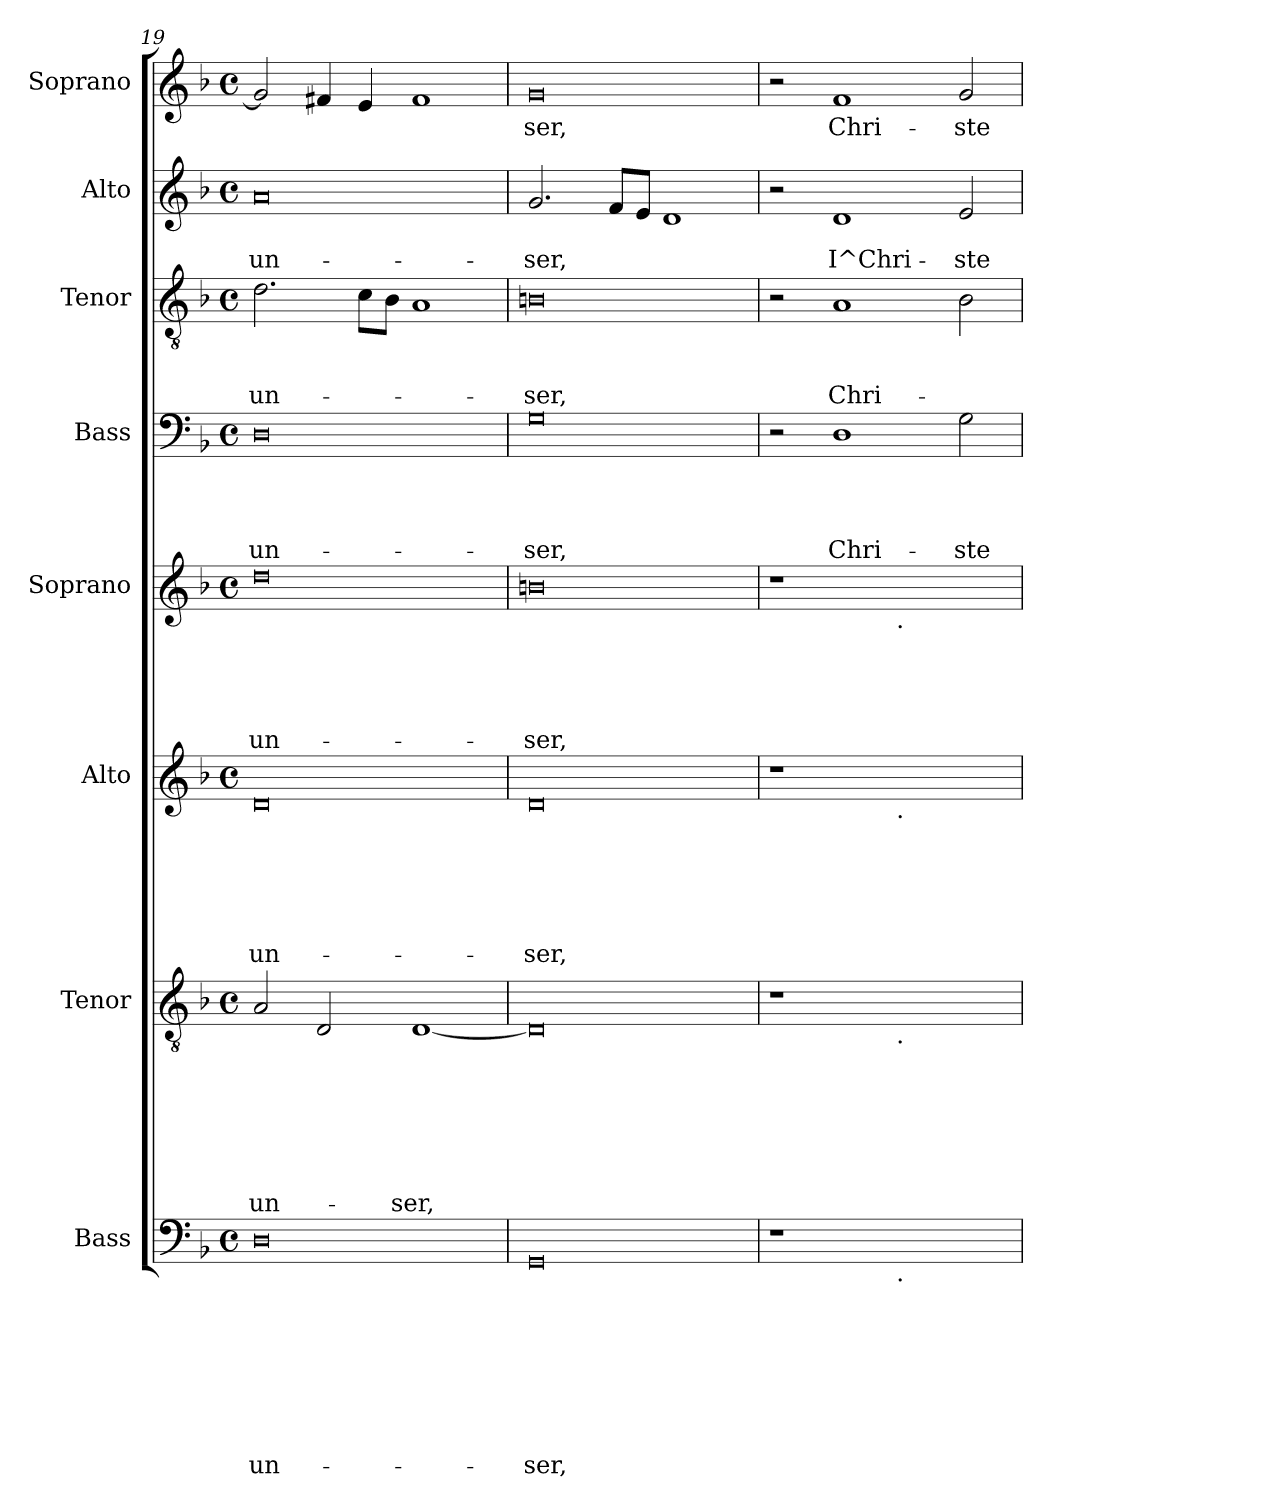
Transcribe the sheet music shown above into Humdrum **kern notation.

**kern	**text	**text	**text	**text	**text	**text	**text	**text	**kern	**text	**text	**text	**text	**text	**text	**text	**kern	**text	**text	**text	**text	**text	**text	**kern	**text	**text	**text	**text	**text	**kern	**text	**text	**text	**text	**kern	**text	**text	**text	**kern	**text	**text	**kern	**text
*part8	*part8	*part8	*part8	*part8	*part8	*part8	*part8	*part8	*part7	*part7	*part7	*part7	*part7	*part7	*part7	*part7	*part6	*part6	*part6	*part6	*part6	*part6	*part6	*part5	*part5	*part5	*part5	*part5	*part5	*part4	*part4	*part4	*part4	*part4	*part3	*part3	*part3	*part3	*part2	*part2	*part2	*part1	*part1
*staff8	*staff8	*staff8	*staff8	*staff8	*staff8	*staff8	*staff8	*staff8	*staff7	*staff7	*staff7	*staff7	*staff7	*staff7	*staff7	*staff7	*staff6	*staff6	*staff6	*staff6	*staff6	*staff6	*staff6	*staff5	*staff5	*staff5	*staff5	*staff5	*staff5	*staff4	*staff4	*staff4	*staff4	*staff4	*staff3	*staff3	*staff3	*staff3	*staff2	*staff2	*staff2	*staff1	*staff1
*I"Bass	*	*	*	*	*	*	*	*	*I"Tenor	*	*	*	*	*	*	*	*I"Alto	*	*	*	*	*	*	*I"Soprano	*	*	*	*	*	*I"Bass	*	*	*	*	*I"Tenor	*	*	*	*I"Alto	*	*	*I"Soprano	*
*clefF4	*	*	*	*	*	*	*	*	*clefGv2	*	*	*	*	*	*	*	*clefG2	*	*	*	*	*	*	*clefG2	*	*	*	*	*	*clefF4	*	*	*	*	*clefGv2	*	*	*	*clefG2	*	*	*clefG2	*
*k[b-]	*	*	*	*	*	*	*	*	*k[b-]	*	*	*	*	*	*	*	*k[b-]	*	*	*	*	*	*	*k[b-]	*	*	*	*	*	*k[b-]	*	*	*	*	*k[b-]	*	*	*	*k[b-]	*	*	*k[b-]	*
*F:	*	*	*	*	*	*	*	*	*F:	*	*	*	*	*	*	*	*F:	*	*	*	*	*	*	*F:	*	*	*	*	*	*F:	*	*	*	*	*F:	*	*	*	*F:	*	*	*F:	*
*M4/4	*	*	*	*	*	*	*	*	*M4/4	*	*	*	*	*	*	*	*M4/4	*	*	*	*	*	*	*M4/4	*	*	*	*	*	*M4/4	*	*	*	*	*M4/4	*	*	*	*M4/4	*	*	*M4/4	*
*met(c)	*	*	*	*	*	*	*	*	*met(c)	*	*	*	*	*	*	*	*met(c)	*	*	*	*	*	*	*met(c)	*	*	*	*	*	*met(c)	*	*	*	*	*met(c)	*	*	*	*met(c)	*	*	*met(c)	*
=19	=19	=19	=19	=19	=19	=19	=19	=19	=19	=19	=19	=19	=19	=19	=19	=19	=19	=19	=19	=19	=19	=19	=19	=19	=19	=19	=19	=19	=19	=19	=19	=19	=19	=19	=19	=19	=19	=19	=19	=19	=19	=19	=19
!	!	!	!	!	!	!	!	!LO:LY:b	!	!	!	!	!	!	!	!LO:LY:b	!	!	!	!	!	!	!LO:LY:b:rj	!	!	!	!	!	!LO:LY:b	!	!	!	!	!LO:LY:b	!	!	!	!LO:LY:b	!	!	!LO:LY:b:rj	!	!
0D	.	.	.	.	.	.	.	un-	2A/	.	.	.	.	.	.	un-	0d	.	.	.	.	.	un-	0dd	.	.	.	.	un-	0D	.	.	.	un-	2.d\	.	.	un-	0a	.	un-	2g/]	.
.	.	.	.	.	.	.	.	.	2D/	.	.	.	.	.	.	.	.	.	.	.	.	.	.	.	.	.	.	.	.	.	.	.	.	.	.	.	.	.	.	.	.	4f#X/	.
.	.	.	.	.	.	.	.	.	.	.	.	.	.	.	.	.	.	.	.	.	.	.	.	.	.	.	.	.	.	.	.	.	.	.	8c\L	.	.	.	.	.	.	4e/	.
.	.	.	.	.	.	.	.	.	.	.	.	.	.	.	.	.	.	.	.	.	.	.	.	.	.	.	.	.	.	.	.	.	.	.	8B-\J	.	.	.	.	.	.	.	.
!	!	!	!	!	!	!	!	!	!	!	!	!	!	!	!	!LO:LY:b	!	!	!	!	!	!	!	!	!	!	!	!	!	!	!	!	!	!	!	!	!	!	!	!	!	!	!
.	.	.	.	.	.	.	.	.	[<1D	.	.	.	.	.	.	-ser,	.	.	.	.	.	.	.	.	.	.	.	.	.	.	.	.	.	.	1A	.	.	.	.	.	.	1f#	.
=20	=20	=20	=20	=20	=20	=20	=20	=20	=20	=20	=20	=20	=20	=20	=20	=20	=20	=20	=20	=20	=20	=20	=20	=20	=20	=20	=20	=20	=20	=20	=20	=20	=20	=20	=20	=20	=20	=20	=20	=20	=20	=20	=20
!	!	!	!	!	!	!	!	!LO:LY:b	!	!	!	!	!	!	!	!	!	!	!	!	!	!	!LO:LY:b:rj	!	!	!	!	!	!LO:LY:b	!	!	!	!	!LO:LY:b	!	!	!	!LO:LY:b	!	!	!LO:LY:b:rj	!	!LO:LY:b
0GG	.	.	.	.	.	.	.	-ser,	0D]	.	.	.	.	.	.	.	0d	.	.	.	.	.	-ser,	0bn	.	.	.	.	-ser,	0G	.	.	.	-ser,	0Bn	.	.	-ser,	2.g/	.	-ser,	0g	-ser,
.	.	.	.	.	.	.	.	.	.	.	.	.	.	.	.	.	.	.	.	.	.	.	.	.	.	.	.	.	.	.	.	.	.	.	.	.	.	.	8f/L	.	.	.	.
.	.	.	.	.	.	.	.	.	.	.	.	.	.	.	.	.	.	.	.	.	.	.	.	.	.	.	.	.	.	.	.	.	.	.	.	.	.	.	8e/J	.	.	.	.
.	.	.	.	.	.	.	.	.	.	.	.	.	.	.	.	.	.	.	.	.	.	.	.	.	.	.	.	.	.	.	.	.	.	.	.	.	.	.	1d	.	.	.	.
!!LO:PB:g=z
=21	=21	=21	=21	=21	=21	=21	=21	=21	=21	=21	=21	=21	=21	=21	=21	=21	=21	=21	=21	=21	=21	=21	=21	=21	=21	=21	=21	=21	=21	=21	=21	=21	=21	=21	=21	=21	=21	=21	=21	=21	=21	=21	=21
1r	.	.	.	.	.	.	.	.	1r	.	.	.	.	.	.	.	1r	.	.	.	.	.	.	1r	.	.	.	.	.	2r	.	.	.	.	2r	.	.	.	2r	.	.	2r	.
!	!	!	!	!	!	!	!	!	!	!	!	!	!	!	!	!	!	!	!	!	!	!	!	!	!	!	!	!	!	!	!	!	!	!LO:LY:b	!	!	!	!LO:LY:b	!	!	!LO:LY:b:rj	!	!LO:LY:b
.	.	.	.	.	.	.	.	.	.	.	.	.	.	.	.	.	.	.	.	.	.	.	.	.	.	.	.	.	.	1D	.	.	.	Chri-	1A	.	.	Chri-	1d	.	I^Chri-	1f	Chri-
!	!	!	!	!	!	!	!	!	!	!	!	!	!	!	!	!	!	!	!	!	!	!	!	!LO:TX:b:t=.	!	!	!	!	!	!	!	!	!	!	!	!	!	!	!	!	!	!	!
!	!	!	!	!	!	!	!	!	!	!	!	!	!	!	!	!	!LO:TX:b:t=.	!	!	!	!	!	!	!	!	!	!	!	!	!	!	!	!	!	!	!	!	!	!	!	!	!	!
!	!	!	!	!	!	!	!	!	!LO:TX:b:t=.	!	!	!	!	!	!	!	!	!	!	!	!	!	!	!	!	!	!	!	!	!	!	!	!	!	!	!	!	!	!	!	!	!	!
!LO:TX:b:t=.	!	!	!	!	!	!	!	!	!	!	!	!	!	!	!	!	!	!	!	!	!	!	!	!	!	!	!	!	!	!	!	!	!	!	!	!	!	!	!	!	!	!	!
1ryy	.	.	.	.	.	.	.	.	1ryy	.	.	.	.	.	.	.	1ryy	.	.	.	.	.	.	1ryy	.	.	.	.	.	.	.	.	.	.	.	.	.	.	.	.	.	.	.
!	!	!	!	!	!	!	!	!	!	!	!	!	!	!	!	!	!	!	!	!	!	!	!	!	!	!	!	!	!	!	!	!	!	!LO:LY:b	!	!	!	!	!	!	!LO:LY:b:rj	!	!LO:LY:b
.	.	.	.	.	.	.	.	.	.	.	.	.	.	.	.	.	.	.	.	.	.	.	.	.	.	.	.	.	.	2G\	.	.	.	-ste	2B-\	.	.	.	2e/	.	-ste	2g/	-ste
=	=	=	=	=	=	=	=	=	=	=	=	=	=	=	=	=	=	=	=	=	=	=	=	=	=	=	=	=	=	=	=	=	=	=	=	=	=	=	=	=	=	=	=
*-	*-	*-	*-	*-	*-	*-	*-	*-	*-	*-	*-	*-	*-	*-	*-	*-	*-	*-	*-	*-	*-	*-	*-	*-	*-	*-	*-	*-	*-	*-	*-	*-	*-	*-	*-	*-	*-	*-	*-	*-	*-	*-	*-
